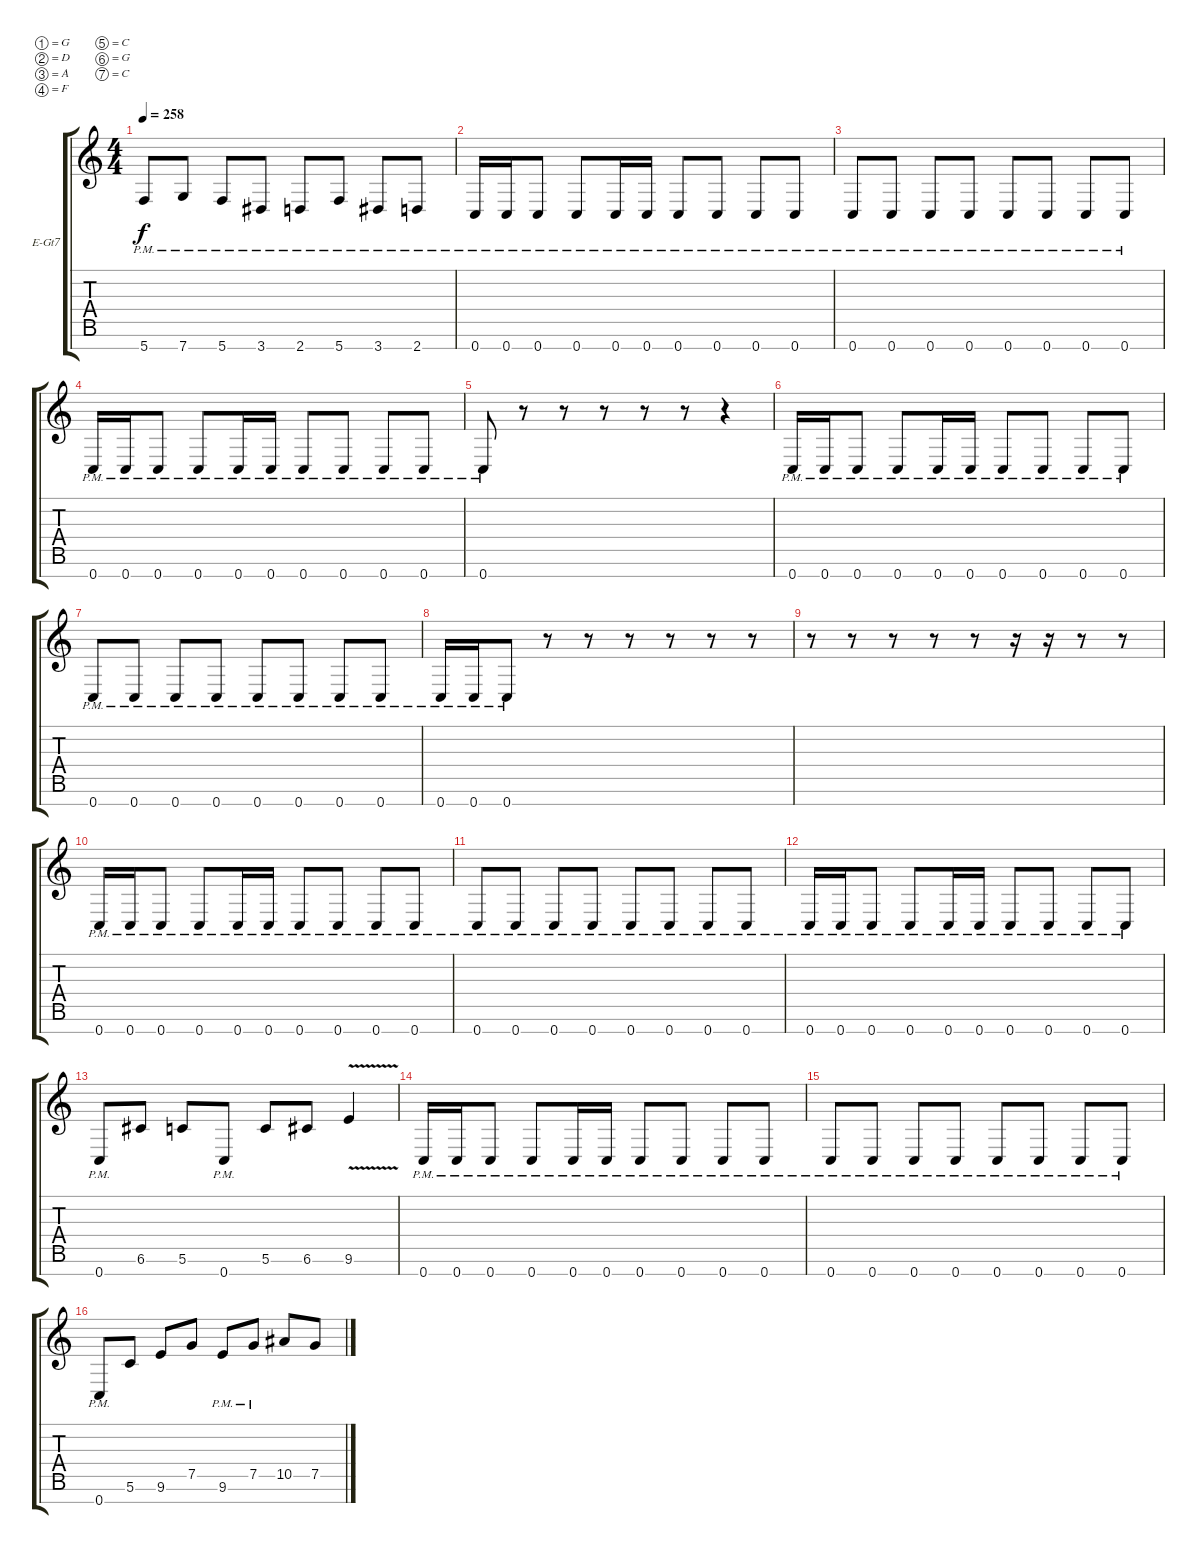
\defaultSystemsLayout 4
\bracketExtendMode groupsimilarinstruments
\firstSystemTrackNameOrientation horizontal
\otherSystemsTrackNameOrientation horizontal
\track ("Electric Guitar" "E-Gt7") {instrument distortionguitar}
\staff {score tabs}
\tuning (G4 D4 A3 F3 C3 G2 C2)
\ts (4 4)
\tempo 258
\clef g2
\ks c
5.7{pm}.8{dy f} 7.7{pm}.8 5.7{pm}.8 3.7{pm}.8 2.7{pm}.8 5.7{pm}.8 3.7{pm}.8 2.7{pm}.8 |
0.7{pm}.16 0.7{pm}.16 0.7{pm}.8 0.7{pm}.8 0.7{pm}.16 0.7{pm}.16 0.7{pm}.8 0.7{pm}.8 0.7{pm}.8 0.7{pm}.8 |
0.7{pm}.8 0.7{pm}.8 0.7{pm}.8 0.7{pm}.8 0.7{pm}.8 0.7{pm}.8 0.7{pm}.8 0.7{pm}.8 |
0.7{pm}.16 0.7{pm}.16 0.7{pm}.8 0.7{pm}.8 0.7{pm}.16 0.7{pm}.16 0.7{pm}.8 0.7{pm}.8 0.7{pm}.8 0.7{pm}.8 |
0.7{pm}.8 r.8 r.8 r.8 r.8 r.8 r.4 |
0.7{pm}.16 0.7{pm}.16 0.7{pm}.8 0.7{pm}.8 0.7{pm}.16 0.7{pm}.16 0.7{pm}.8 0.7{pm}.8 0.7{pm}.8 0.7{pm}.8 |
0.7{pm}.8 0.7{pm}.8 0.7{pm}.8 0.7{pm}.8 0.7{pm}.8 0.7{pm}.8 0.7{pm}.8 0.7{pm}.8 |
\scale
0.333333 0.7{pm}.16 0.7{pm}.16 0.7{pm}.8 r.8 r.8 r.8 r.8 r.8 r.8 |
r.8 r.8 r.8 r.8 r.8 r.16 r.16 r.8 r.8 |
0.7{pm}.16 0.7{pm}.16 0.7{pm}.8 0.7{pm}.8 0.7{pm}.16 0.7{pm}.16 0.7{pm}.8 0.7{pm}.8 0.7{pm}.8 0.7{pm}.8 |
0.7{pm}.8 0.7{pm}.8 0.7{pm}.8 0.7{pm}.8 0.7{pm}.8 0.7{pm}.8 0.7{pm}.8 0.7{pm}.8 |
0.7{pm}.16 0.7{pm}.16 0.7{pm}.8 0.7{pm}.8 0.7{pm}.16 0.7{pm}.16 0.7{pm}.8 0.7{pm}.8 0.7{pm}.8 0.7{pm}.8 |
0.7{pm}.8 6.6.8 5.6.8 0.7{pm}.8 5.6.8 6.6.8 9.6{v}.4 |
0.7{pm}.16 0.7{pm}.16 0.7{pm}.8 0.7{pm}.8 0.7{pm}.16 0.7{pm}.16 0.7{pm}.8 0.7{pm}.8 0.7{pm}.8 0.7{pm}.8 |
0.7{pm}.8 0.7{pm}.8 0.7{pm}.8 0.7{pm}.8 0.7{pm}.8 0.7{pm}.8 0.7{pm}.8 0.7{pm}.8 |
0.7{pm}.8 5.6.8 9.6.8 7.5.8 9.6{pm}.8 7.5{pm}.8 10.5.8 7.5.8
